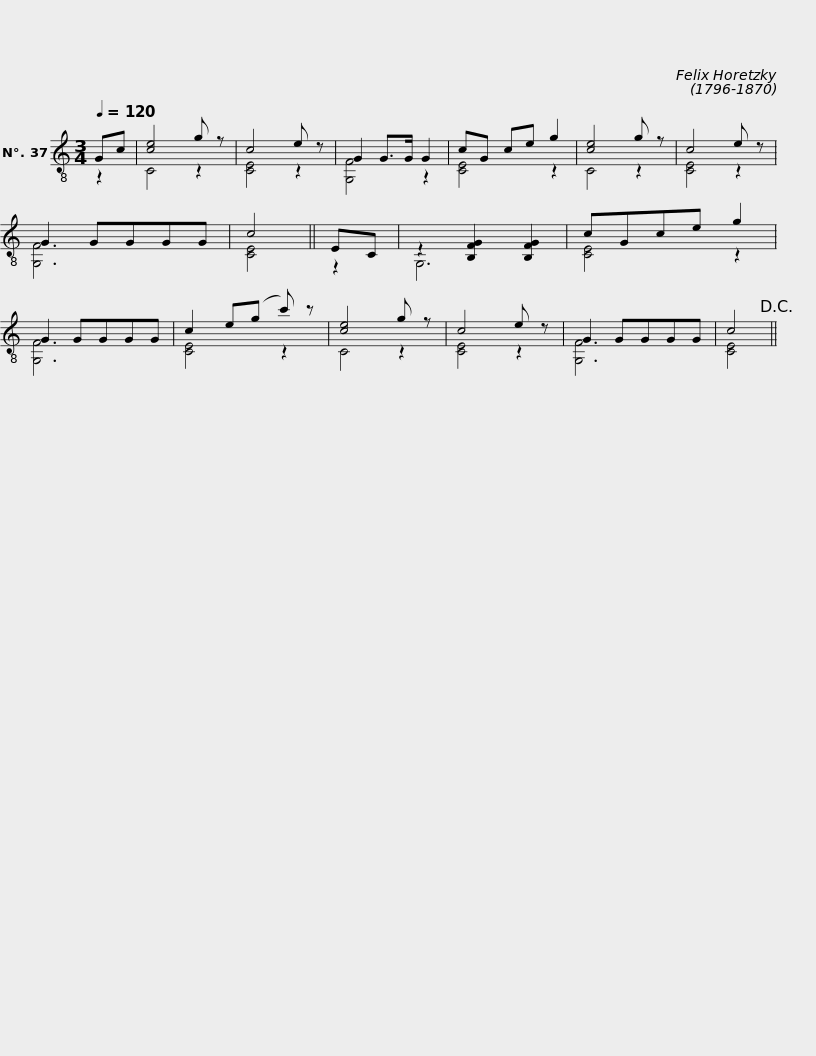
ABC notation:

X:1
%%score ( 1 2 )
L:1/8
Q:1/4=120
M:3/4
I:linebreak $
K:C
V:1 treble-8
V:2 treble-8
V:1
 Gc | [ce]4 g z | c4 e z | G2 G>G G2 | cG ce g2 | %5
 [ce]4 g z |$ c4 e z | G2 GGGG | c4 || EC | %10
 z2 [B,FG]2 [B,FG]2 | cGce g2 |$ G2 GGGG | c2 e(g c') z | [ce]4 g z | %15
 c4 e z | G2 GGGG | c4!D.C.! || %18
V:2
 z2 | C4 z2 | [CE]4 z2 | [G,F]4 z2 | [CE]4 z2 | %5
 C4 z2 |$ [CE]4 z2 | [G,F]6 | [CE]4 || z2 | %10
 G,6 | [CE]4 z2 |$ [G,F]6 | [CE]4 z2 | C4 z2 | %15
 [CE]4 z2 | [G,F]6 | [CE]4 || %18
